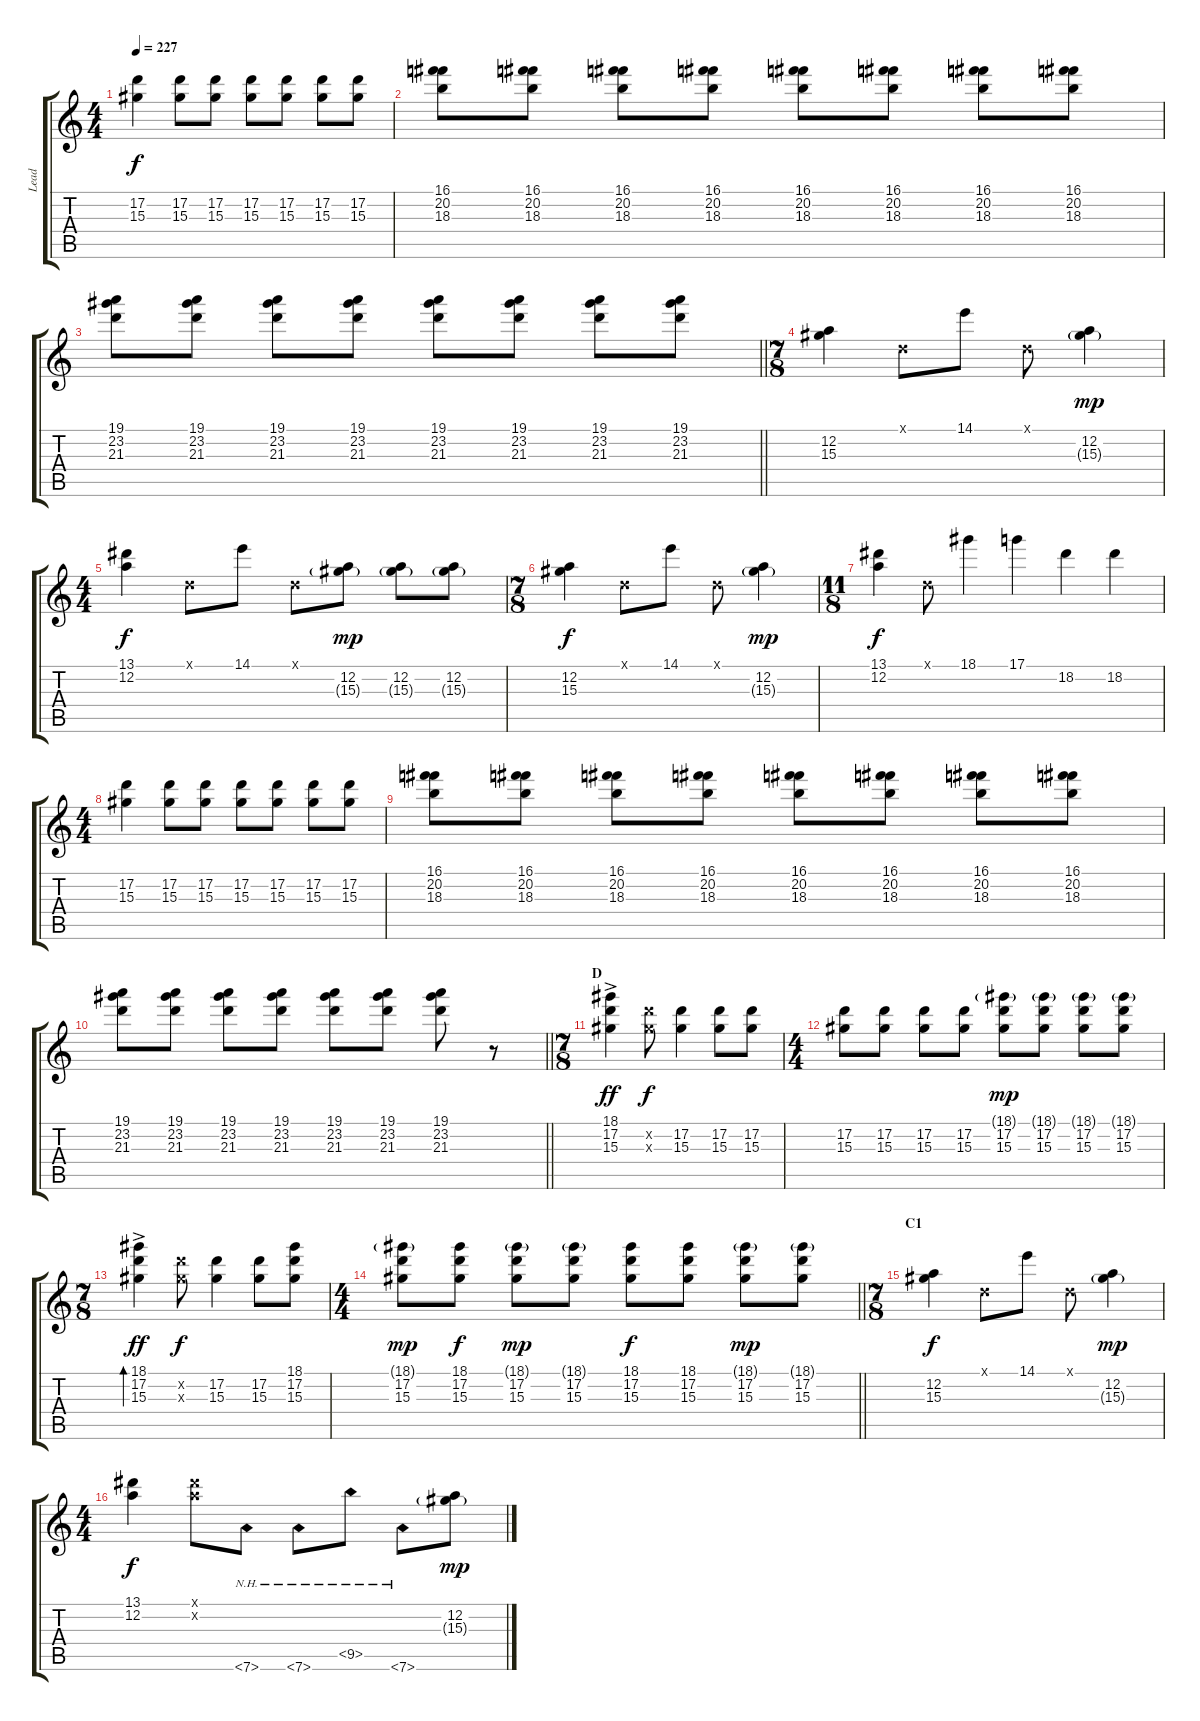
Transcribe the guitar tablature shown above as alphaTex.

\track ("Lead" "Lead") {instrument overdrivenguitar}
\staff {score tabs}
\tuning (D4 A3 F3 C3 G2 D2) {hide}
\ts (4 4)
\tempo 227
\clef g2
\ks c
(17.2 15.3).4{dy f} (17.2 15.3).8 (17.2 15.3).8 (17.2 15.3).8 (17.2 15.3).8 (17.2 15.3).8 (17.2 15.3).8 |
(16.1 20.2 18.3).8 (16.1 20.2 18.3).8 (16.1 20.2 18.3).8 (16.1 20.2 18.3).8 (16.1 20.2 18.3).8 (16.1 20.2 18.3).8 (16.1 20.2 18.3).8 (16.1 20.2 18.3).8 |
\barLineRight lightlight
(19.1 23.2 21.3).8 (19.1 23.2 21.3).8 (19.1 23.2 21.3).8 (19.1 23.2 21.3).8 (19.1 23.2 21.3).8 (19.1 23.2 21.3).8 (19.1 23.2 21.3).8 (19.1 23.2 21.3).8 |
\ts (7 8)
\section ("" "")
(12.2 15.3).4 0.1{x}.8 14.1.8 0.1{x}.8 (12.2 15.3{g}).4{dy mp} |
\ts (4 4)
(13.1 12.2).4{dy f} 0.1{x}.8 14.1.8 0.1{x}.8 (12.2 15.3{g}).8{dy mp} (12.2 15.3{g}).8 (12.2 15.3{g}).8 |
\ts (7 8)
(12.2 15.3).4{dy f} 0.1{x}.8 14.1.8 0.1{x}.8 (12.2 15.3{g}).4{dy mp} |
\ts (11 8)
(13.1 12.2).4{dy f} 0.1{x}.8 18.1.4 17.1.4 18.2.4 18.2.4 |
\ts (4 4)
(17.2 15.3).4 (17.2 15.3).8 (17.2 15.3).8 (17.2 15.3).8 (17.2 15.3).8 (17.2 15.3).8 (17.2 15.3).8 |
(16.1 20.2 18.3).8 (16.1 20.2 18.3).8 (16.1 20.2 18.3).8 (16.1 20.2 18.3).8 (16.1 20.2 18.3).8 (16.1 20.2 18.3).8 (16.1 20.2 18.3).8 (16.1 20.2 18.3).8 |
\barLineRight lightlight
(19.1 23.2 21.3).8 (19.1 23.2 21.3).8 (19.1 23.2 21.3).8 (19.1 23.2 21.3).8 (19.1 23.2 21.3).8 (19.1 23.2 21.3).8 (19.1 23.2 21.3).8 r.8 |
\ts (7 8)
\section ("" "D")
(18.1{ac} 17.2{ac} 15.3{ac}).4{dy ff} (17.2{x} 15.3{x}).8{dy f} (17.2 15.3).4 (17.2 15.3).8 (17.2 15.3).8 |
\ts (4 4)
(17.2 15.3).8 (17.2 15.3).8 (17.2 15.3).8 (17.2 15.3).8 (18.1{g} 17.2 15.3).8{dy mp} (18.1{g} 17.2 15.3).8 (18.1{g} 17.2 15.3).8 (18.1{g} 17.2 15.3).8 |
\ts (7 8)
(18.1{ac} 17.2{ac} 15.3{ac}).4{bd 240 dy ff} (17.2{x} 15.3{x}).8{dy f} (17.2 15.3).4 (17.2 15.3).8 (18.1 17.2 15.3).8 |
\ts (4 4)
\barLineRight lightlight
(18.1{g} 17.2 15.3).8{dy mp} (18.1 17.2 15.3).8{dy f} (18.1{g} 17.2 15.3).8{dy mp} (18.1{g} 17.2 15.3).8 (18.1 17.2 15.3).8{dy f} (18.1 17.2 15.3).8 (18.1{g} 17.2 15.3).8{dy mp} (18.1{g} 17.2 15.3).8 |
\ts (7 8)
\section ("" "C1")
(12.2 15.3).4{dy f} 0.1{x}.8 14.1.8 0.1{x}.8 (12.2 15.3{g}).4{dy mp} |
\ts (4 4)
(13.1 12.2).4{dy f} (13.1{x} 12.2{x}).8 7.6{nh}.8 7.6{nh}.8 9.5{nh}.8 7.6{nh}.8 (12.2 15.3{g}).8{dy mp}
